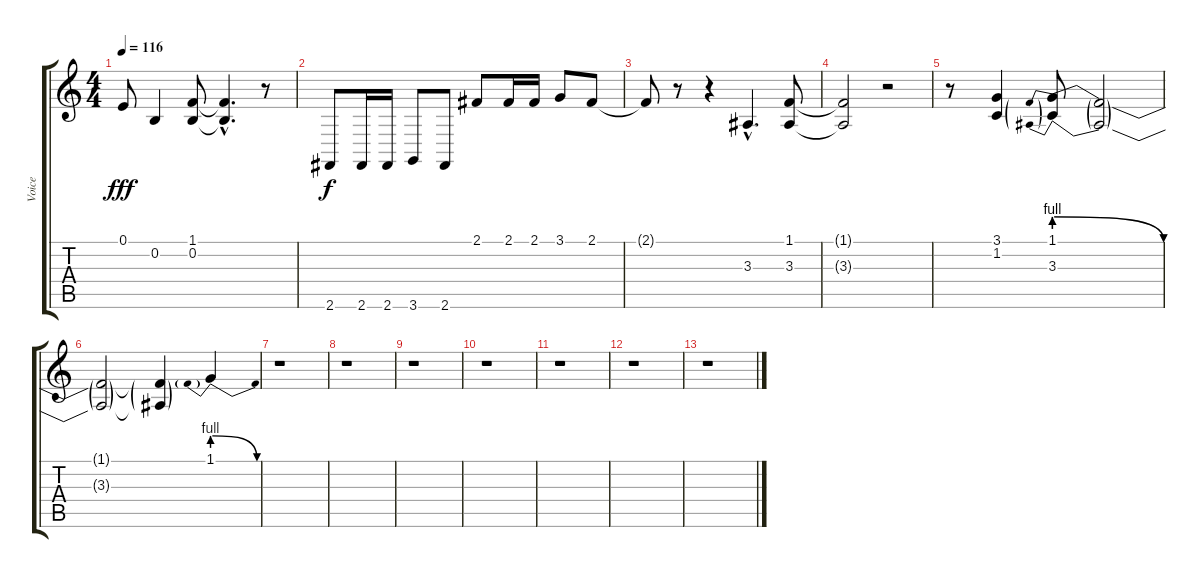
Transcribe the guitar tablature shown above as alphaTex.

\track ("Voice" "Voice") {instrument lead2sawtooth}
\staff {score tabs}
\tuning (E4 B3 G3 D3 A2 E2) {hide}
\ts (4 4)
\tempo 116
\clef g2
\ks c
0.1{t}.8{dy fff} 0.2.4 (1.1 0.2).8 (1.1{hac t} 0.2{hac t}).4{d} r.8 |
2.6.8{dy f} 2.6.16 2.6.16 3.6.8 2.6.8 2.1.8 2.1.16 2.1.16 3.1.8 2.1.8 |
2.1{t}.8 r.8 r.4 3.3{hac}.4{d} (1.1 3.3).8 |
(1.1{t} 3.3{t}).2 r.2 |
r.8 (3.1 1.2).4 (1.1{be (prebendrelease 0 4 60 0)} 3.3{be (prebendrelease 0 4 60 0)}).8 (1.1{t} 3.3{t}).2 |
(1.1{t} 3.3{t}).2 (1.1{t} 3.3{t}).4 1.1{be (prebendrelease 0 4 60 0)}.4 |
r.1 |
r.1 |
r.1 |
r.1 |
r.1 |
r.1 |
r.1
